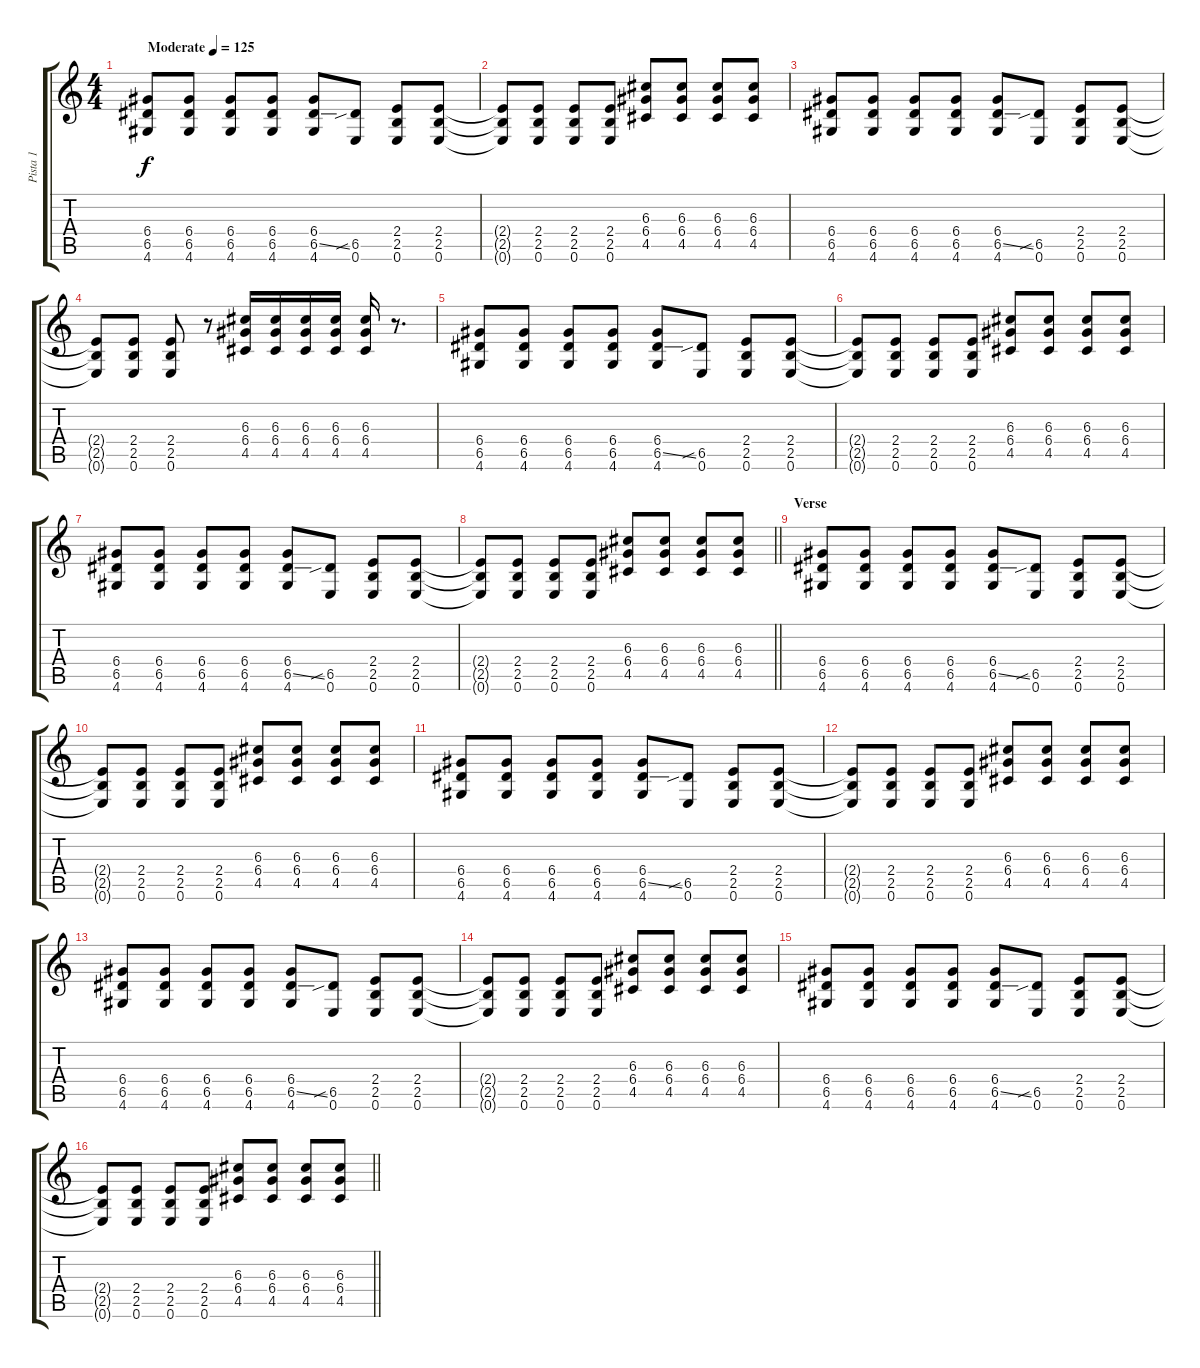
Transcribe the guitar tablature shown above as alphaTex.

\track ("Pista 1" "Pista 1") {instrument overdrivenguitar}
\staff {score tabs}
\tuning (E4 B3 G3 D3 A2 E2) {hide}
\ts (4 4)
\tempo (125 "Moderate")
\clef g2
\ks c
(6.4 6.5 4.6).8{dy f instrument overdrivenguitar} (6.4 6.5 4.6).8 (6.4 6.5 4.6).8 (6.4 6.5 4.6).8 (6.4 6.5{ss} 4.6).8 (6.5{sib} 0.6).8 (2.4 2.5 0.6).8 (2.4 2.5 0.6).8 |
(2.4{t} 2.5{t} 0.6{t}).8 (2.4 2.5 0.6).8 (2.4 2.5 0.6).8 (2.4 2.5 0.6).8 (6.3 6.4 4.5).8 (6.3 6.4 4.5).8 (6.3 6.4 4.5).8 (6.3 6.4 4.5).8 |
(6.4 6.5 4.6).8 (6.4 6.5 4.6).8 (6.4 6.5 4.6).8 (6.4 6.5 4.6).8 (6.4 6.5{ss} 4.6).8 (6.5{sib} 0.6).8 (2.4 2.5 0.6).8 (2.4 2.5 0.6).8 |
(2.4{t} 2.5{t} 0.6{t}).8 (2.4 2.5 0.6).8 (2.4 2.5 0.6).8 r.8 (6.3 6.4 4.5).16 (6.3 6.4 4.5).16 (6.3 6.4 4.5).16 (6.3 6.4 4.5).16 (6.3 6.4 4.5).16 r.8{d} |
(6.4 6.5 4.6).8 (6.4 6.5 4.6).8 (6.4 6.5 4.6).8 (6.4 6.5 4.6).8 (6.4 6.5{ss} 4.6).8 (6.5{sib} 0.6).8 (2.4 2.5 0.6).8 (2.4 2.5 0.6).8 |
(2.4{t} 2.5{t} 0.6{t}).8 (2.4 2.5 0.6).8 (2.4 2.5 0.6).8 (2.4 2.5 0.6).8 (6.3 6.4 4.5).8 (6.3 6.4 4.5).8 (6.3 6.4 4.5).8 (6.3 6.4 4.5).8 |
(6.4 6.5 4.6).8 (6.4 6.5 4.6).8 (6.4 6.5 4.6).8 (6.4 6.5 4.6).8 (6.4 6.5{ss} 4.6).8 (6.5{sib} 0.6).8 (2.4 2.5 0.6).8 (2.4 2.5 0.6).8 |
\barLineRight lightlight
(2.4{t} 2.5{t} 0.6{t}).8 (2.4 2.5 0.6).8 (2.4 2.5 0.6).8 (2.4 2.5 0.6).8 (6.3 6.4 4.5).8 (6.3 6.4 4.5).8 (6.3 6.4 4.5).8 (6.3 6.4 4.5).8 |
\section ("" "Verse")
(6.4 6.5 4.6).8 (6.4 6.5 4.6).8 (6.4 6.5 4.6).8 (6.4 6.5 4.6).8 (6.4 6.5{ss} 4.6).8 (6.5{sib} 0.6).8 (2.4 2.5 0.6).8 (2.4 2.5 0.6).8 |
(2.4{t} 2.5{t} 0.6{t}).8 (2.4 2.5 0.6).8 (2.4 2.5 0.6).8 (2.4 2.5 0.6).8 (6.3 6.4 4.5).8 (6.3 6.4 4.5).8 (6.3 6.4 4.5).8 (6.3 6.4 4.5).8 |
(6.4 6.5 4.6).8 (6.4 6.5 4.6).8 (6.4 6.5 4.6).8 (6.4 6.5 4.6).8 (6.4 6.5{ss} 4.6).8 (6.5{sib} 0.6).8 (2.4 2.5 0.6).8 (2.4 2.5 0.6).8 |
(2.4{t} 2.5{t} 0.6{t}).8 (2.4 2.5 0.6).8 (2.4 2.5 0.6).8 (2.4 2.5 0.6).8 (6.3 6.4 4.5).8 (6.3 6.4 4.5).8 (6.3 6.4 4.5).8 (6.3 6.4 4.5).8 |
(6.4 6.5 4.6).8 (6.4 6.5 4.6).8 (6.4 6.5 4.6).8 (6.4 6.5 4.6).8 (6.4 6.5{ss} 4.6).8 (6.5{sib} 0.6).8 (2.4 2.5 0.6).8 (2.4 2.5 0.6).8 |
(2.4{t} 2.5{t} 0.6{t}).8 (2.4 2.5 0.6).8 (2.4 2.5 0.6).8 (2.4 2.5 0.6).8 (6.3 6.4 4.5).8 (6.3 6.4 4.5).8 (6.3 6.4 4.5).8 (6.3 6.4 4.5).8 |
(6.4 6.5 4.6).8 (6.4 6.5 4.6).8 (6.4 6.5 4.6).8 (6.4 6.5 4.6).8 (6.4 6.5{ss} 4.6).8 (6.5{sib} 0.6).8 (2.4 2.5 0.6).8 (2.4 2.5 0.6).8 |
\barLineRight lightlight
(2.4{t} 2.5{t} 0.6{t}).8 (2.4 2.5 0.6).8 (2.4 2.5 0.6).8 (2.4 2.5 0.6).8 (6.3 6.4 4.5).8 (6.3 6.4 4.5).8 (6.3 6.4 4.5).8 (6.3 6.4 4.5).8
